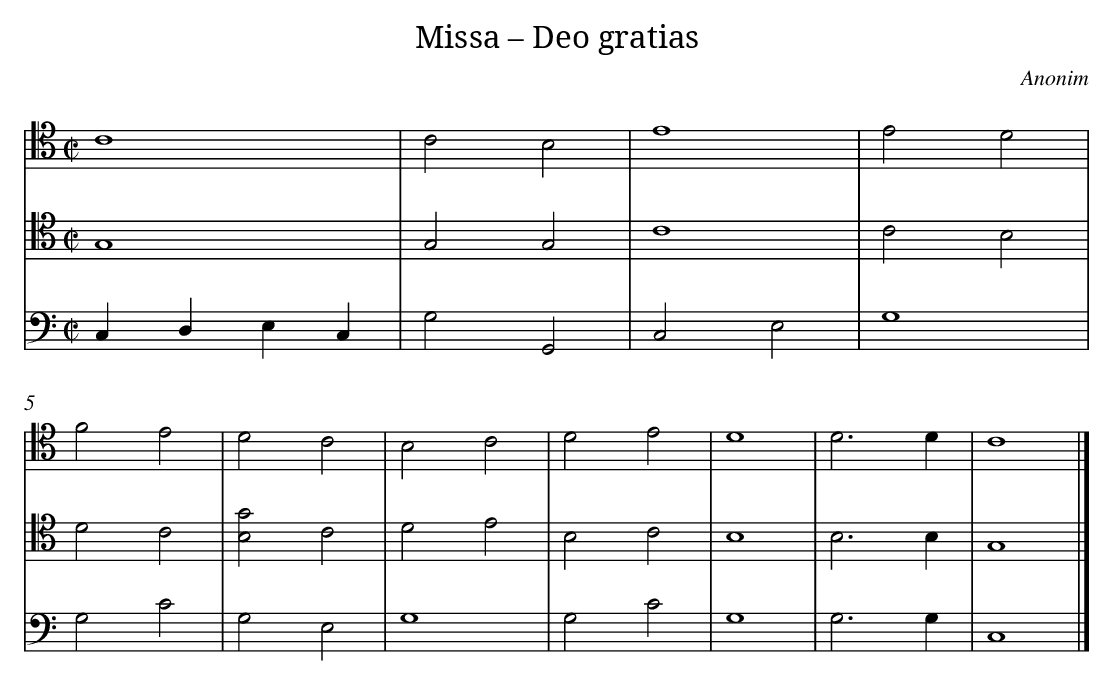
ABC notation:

X:1
T: Missa – Deo gratias
C: Anonim
L: 1/4
M: C|
V: 1 clef=tenor
V: 2 clef=tenor
V: 3 clef=bass
K: C
[V:1] C4 |
[V:2] G,4 |
[V:3] C,D,E,C, |
[V:1] C2B,2 |
[V:2] G,2G,2 |
[V:3] G,2G,,2 |
[V:1] E4 |
[V:2] C4 |
[V:3] C,2E,2 |
[V:1] E2D2 |
[V:2] C2B,2 |
[V:3] G,4 |
[V:1] F2E2 |
[V:2] D2C2 |
[V:3] G,2C2 |
[V:1] D2C2 |
[V:2] [B,2G2]C2 |
[V:3] G,2E,2 |
[V:1] B,2C2 |
[V:2] D2E2 |
[V:3] G,4 |
[V:1] D2E2 |
[V:2] B,2C2 |
[V:3] G,2C2 |
[V:1] D4 |
[V:2] B,4 |
[V:3] G,4 |
[V:1] D3D |
[V:2] B,3B, |
[V:3] G,3G, |
[V:1] C4 |]
[V:2] G,4 |]
[V:3] C,4 |]
